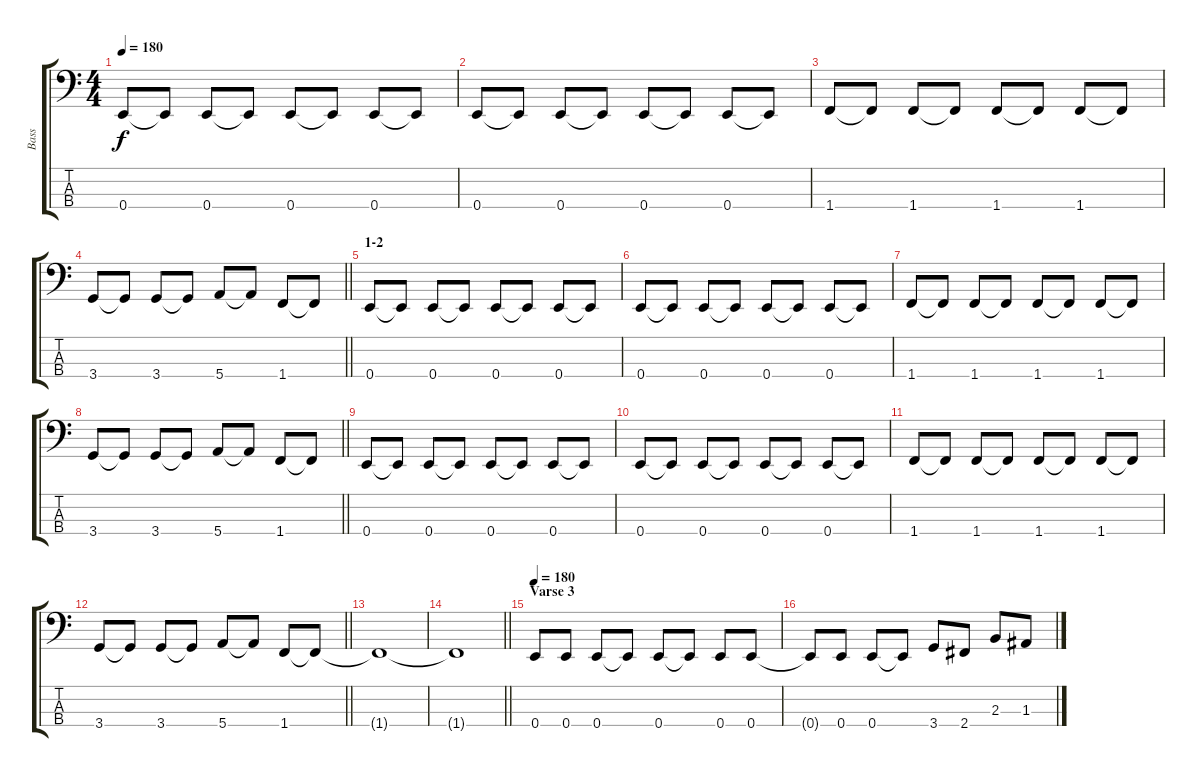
\track ("Bass" "Bass") {instrument electricbasspick}
\staff {score tabs}
\tuning (G2 D2 A1 E1) {hide}
\ts (4 4)
\tempo 180
\clef f4
\ks c
0.4.8{dy f} 0.4{t}.8 0.4.8 0.4{t}.8 0.4.8 0.4{t}.8 0.4.8 0.4{t}.8 |
0.4.8 0.4{t}.8 0.4.8 0.4{t}.8 0.4.8 0.4{t}.8 0.4.8 0.4{t}.8 |
1.4.8 1.4{t}.8 1.4.8 1.4{t}.8 1.4.8 1.4{t}.8 1.4.8 1.4{t}.8 |
\barLineRight lightlight
3.4.8 3.4{t}.8 3.4.8 3.4{t}.8 5.4.8 5.4{t}.8 1.4.8 1.4{t}.8 |
\section ("" "1-2")
0.4.8 0.4{t}.8 0.4.8 0.4{t}.8 0.4.8 0.4{t}.8 0.4.8 0.4{t}.8 |
0.4.8 0.4{t}.8 0.4.8 0.4{t}.8 0.4.8 0.4{t}.8 0.4.8 0.4{t}.8 |
1.4.8 1.4{t}.8 1.4.8 1.4{t}.8 1.4.8 1.4{t}.8 1.4.8 1.4{t}.8 |
\barLineRight lightlight
3.4.8 3.4{t}.8 3.4.8 3.4{t}.8 5.4.8 5.4{t}.8 1.4.8 1.4{t}.8 |
0.4.8 0.4{t}.8 0.4.8 0.4{t}.8 0.4.8 0.4{t}.8 0.4.8 0.4{t}.8 |
0.4.8 0.4{t}.8 0.4.8 0.4{t}.8 0.4.8 0.4{t}.8 0.4.8 0.4{t}.8 |
1.4.8 1.4{t}.8 1.4.8 1.4{t}.8 1.4.8 1.4{t}.8 1.4.8 1.4{t}.8 |
\barLineRight lightlight
3.4.8 3.4{t}.8 3.4.8 3.4{t}.8 5.4.8 5.4{t}.8 1.4.8 1.4{t}.8 |
1.4{t}.1 |
\barLineRight lightlight
1.4{t}.1 |
\section ("" "Varse 3")
\tempo 180
0.4.8 0.4.8 0.4.8 0.4{t}.8 0.4.8 0.4{t}.8 0.4.8 0.4.8 |
0.4{t}.8 0.4.8 0.4.8 0.4{t}.8 3.4.8 2.4.8 2.3.8 1.3.8
